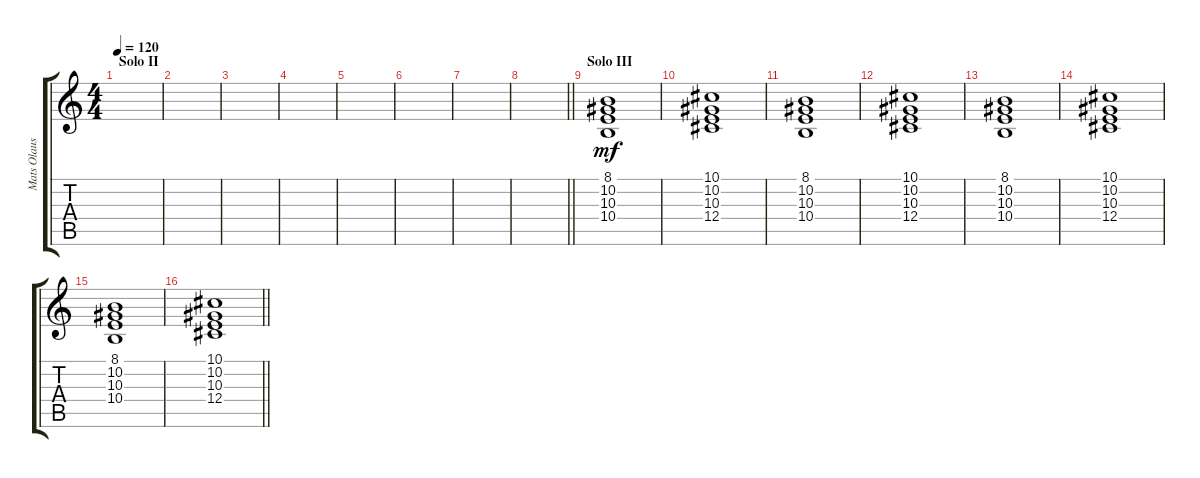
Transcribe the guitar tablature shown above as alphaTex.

\track ("Mats Olausson" "Mats Olaus") {instrument fx1rain}
\staff {score tabs}
\tuning (Eb4 Bb3 Gb3 Db3 Ab2 Eb2) {hide}
\ts (4 4)
\section ("" "Solo II")
\tempo 120
\clef g2
\ks c
|
|
|
|
|
|
|
\barLineRight lightlight
|
\section ("" "Solo III")
(8.1 10.2 10.3 10.4).1{dy mf} |
(10.1 10.2 10.3 12.4).1 |
(8.1 10.2 10.3 10.4).1 |
(10.1 10.2 10.3 12.4).1 |
(8.1 10.2 10.3 10.4).1 |
(10.1 10.2 10.3 12.4).1 |
(8.1 10.2 10.3 10.4).1 |
\barLineRight lightlight
(10.1 10.2 10.3 12.4).1
